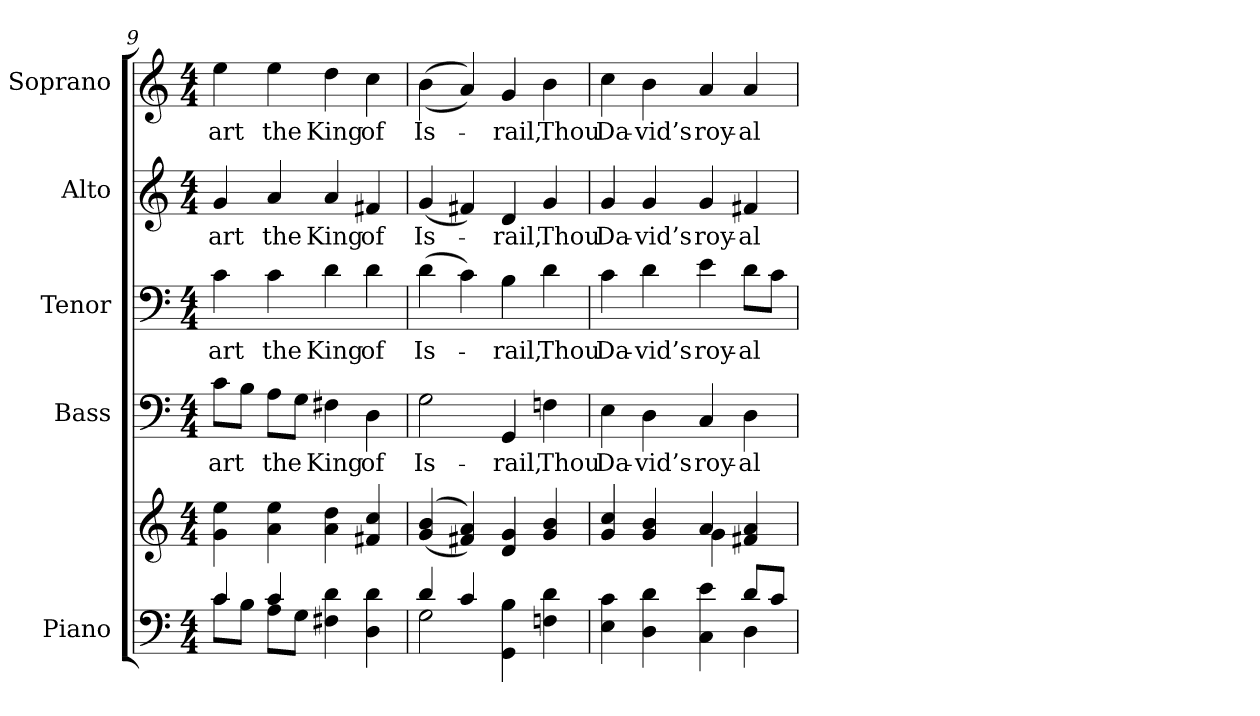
**kern	**kern	**kern	**text	**kern	**text	**kern	**text	**kern	**text
*part5	*part5	*part4	*part4	*part3	*part3	*part2	*part2	*part1	*part1
*staff6	*staff5	*staff4	*staff4	*staff3	*staff3	*staff2	*staff2	*staff1	*staff1
*I"Piano	*	*I"Bass	*	*I"Tenor	*	*I"Alto	*	*I"Soprano	*
*I'Pno.	*	*I'B.	*	*I'T.	*	*I'A.	*	*I'S.	*
!!LO:PB:g=z
*clefF4	*clefG2	*clefF4	*	*clefF4	*	*clefG2	*	*clefG2	*
*k[]	*k[]	*k[]	*	*k[]	*	*k[]	*	*k[]	*
*C:	*C:	*C:	*	*C:	*	*C:	*	*C:	*
*M4/4	*M4/4	*M4/4	*	*M4/4	*	*M4/4	*	*M4/4	*
=9	=9	=9	=9	=9	=9	=9	=9	=9	=9
*^	*	*	*	*	*	*	*	*	*
!	!	!	!	!LO:LY:b:color=#000000	!	!	!	!	!	!
!	!	!	!	!	!	!LO:LY:b:color=#000000	!	!	!	!
!	!	!	!	!	!	!	!	!LO:LY:b:color=#000000	!	!
!	!	!	!	!	!	!	!	!	!	!LO:LY:b:color=#000000
4ci/	8ci\L	4gi\ 4eei	8ci\L	art	4ci\	art	4gi/	art	4eei\	art
.	8Bi\J	.	8Bi\J	.	.	.	.	.	.	.
!	!	!	!	!LO:LY:b:color=#000000	!	!	!	!	!	!
!	!	!	!	!	!	!LO:LY:b:color=#000000	!	!	!	!
!	!	!	!	!	!	!	!	!LO:LY:b:color=#000000	!	!
!	!	!	!	!	!	!	!	!	!	!LO:LY:b:color=#000000
4ci/	8Ai\L	4ai\ 4eei	8Ai\L	the	4ci\	the	4ai/	the	4eei\	the
.	8Gi\J	.	8Gi\J	.	.	.	.	.	.	.
!	!	!	!	!LO:LY:b:color=#000000	!	!	!	!	!	!
!	!	!	!	!	!	!LO:LY:b:color=#000000	!	!	!	!
!	!	!	!	!	!	!	!	!LO:LY:b:color=#000000	!	!
!	!	!	!	!	!	!	!	!	!	!LO:LY:b:color=#000000
4F#Xi\ 4di	2ryy	4ai\ 4ddi	4F#Xi\	King	4di\	King	4ai/	King	4ddi\	King
!	!	!	!	!LO:LY:b:color=#000000	!	!	!	!	!	!
!	!	!	!	!	!	!LO:LY:b:color=#000000	!	!	!	!
!	!	!	!	!	!	!	!	!LO:LY:b:color=#000000	!	!
!	!	!	!	!	!	!	!	!	!	!LO:LY:b:color=#000000
4Di\ 4di	.	4f#Xi/ 4cci	4Di\	of	4di\	of	4f#Xi/	of	4cci\	of
=10	=10	=10	=10	=10	=10	=10	=10	=10	=10	=10
!	!	!	!	!LO:LY:b:color=#000000	!	!	!	!	!	!
!	!	!	!	!	!	!LO:LY:b:color=#000000	!	!	!	!
!	!	!	!	!	!	!	!	!LO:LY:b:color=#000000	!	!
!	!	!	!	!	!	!	!	!	!	!LO:LY:b:color=#000000
4di/	2Gi\	((4gi/ 4bi	2Gi\	Is-	(4di\	Is-	(4gi/	Is-	((4bi\	Is-
4ci/	.	4f#Xi/ 4ai))	.	.	4ci\)	.	4f#Xi/)	.	4ai/))	.
!	!	!	!	!LO:LY:b:color=#000000	!	!	!	!	!	!
!	!	!	!	!	!	!LO:LY:b:color=#000000	!	!	!	!
!	!	!	!	!	!	!	!	!LO:LY:b:color=#000000	!	!
!	!	!	!	!	!	!	!	!	!	!LO:LY:b:color=#000000
4GGi\ 4Bi	2ryy	4di/ 4gi	4GGi/	-rail,	4Bi\	-rail,	4di/	-rail,	4gi/	-rail,
!	!	!	!	!LO:LY:b:color=#000000	!	!	!	!	!	!
!	!	!	!	!	!	!LO:LY:b:color=#000000	!	!	!	!
!	!	!	!	!	!	!	!	!LO:LY:b:color=#000000	!	!
!	!	!	!	!	!	!	!	!	!	!LO:LY:b:color=#000000
4Fni\ 4di	.	4gi/ 4bi	4Fni\	Thou	4di\	Thou	4gi/	Thou	4bi\	Thou
!!LO:PB:g=z
=11	=11	=11	=11	=11	=11	=11	=11	=11	=11	=11
*	*	*^	*	*	*	*	*	*	*	*
!	!	!	!	!	!LO:LY:b:color=#000000	!	!	!	!	!	!
!	!	!	!	!	!	!	!LO:LY:b:color=#000000	!	!	!	!
!	!	!	!	!	!	!	!	!	!LO:LY:b:color=#000000	!	!
!	!	!	!	!	!	!	!	!	!	!	!LO:LY:b:color=#000000
4Ei\ 4ci	2ryy	4gi/ 4cci	2ryy	4Ei\	Da-	4ci\	Da-	4gi/	Da-	4cci\	Da-
!	!	!	!	!	!LO:LY:b:color=#000000	!	!	!	!	!	!
!	!	!	!	!	!	!	!LO:LY:b:color=#000000	!	!	!	!
!	!	!	!	!	!	!	!	!	!LO:LY:b:color=#000000	!	!
!	!	!	!	!	!	!	!	!	!	!	!LO:LY:b:color=#000000
4Di\ 4di	.	4gi/ 4bi	.	4Di\	-vid’s	4di\	-vid’s	4gi/	-vid’s	4bi\	-vid’s
!	!	!	!	!	!LO:LY:b:color=#000000	!	!	!	!	!	!
!	!	!	!	!	!	!	!LO:LY:b:color=#000000	!	!	!	!
!	!	!	!	!	!	!	!	!	!LO:LY:b:color=#000000	!	!
!	!	!	!	!	!	!	!	!	!	!	!LO:LY:b:color=#000000
4Ci\ 4ei	4ryy	4ai/	4gi\	4Ci/	roy-	4ei\	roy-	4gi/	roy-	4ai/	roy-
!	!	!	!	!	!LO:LY:b:color=#000000	!	!	!	!	!	!
!	!	!	!	!	!	!	!LO:LY:b:color=#000000	!	!	!	!
!	!	!	!	!	!	!	!	!	!LO:LY:b:color=#000000	!	!
!	!	!	!	!	!	!	!	!	!	!	!LO:LY:b:color=#000000
8di/L	4Di\	4f#Xi/ 4ai	4ryy	4Di\	-al	8di\L	-al	4f#Xi/	-al	4ai/	-al
8ci/J	.	.	.	.	.	8ci\J	.	.	.	.	.
*v	*v	*	*	*	*	*	*	*	*	*	*
*	*v	*v	*	*	*	*	*	*	*	*
=	=	=	=	=	=	=	=	=	=
*-	*-	*-	*-	*-	*-	*-	*-	*-	*-
